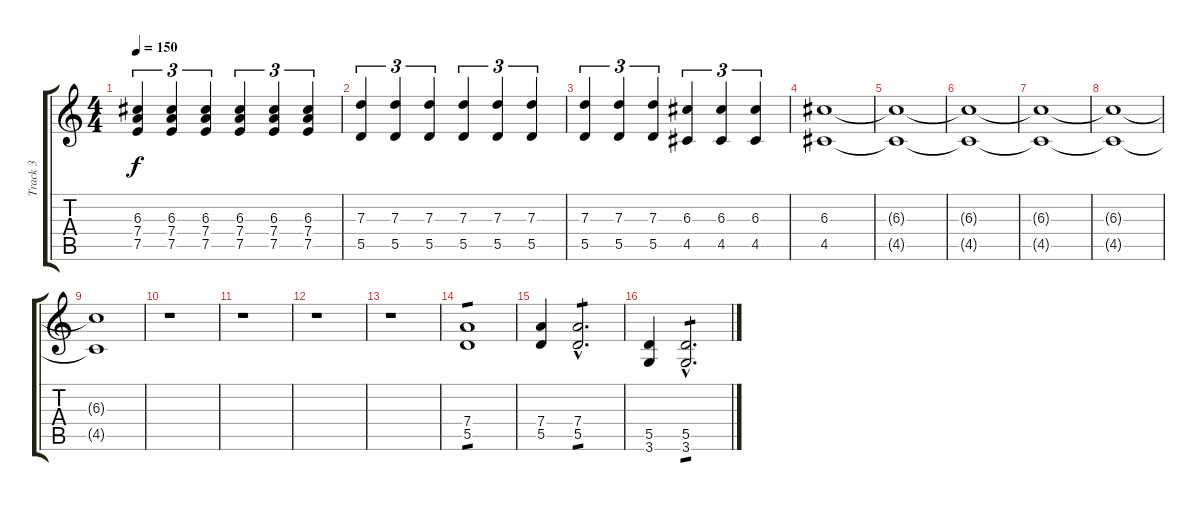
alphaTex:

\track ("Track 3" "Track 3") {instrument distortionguitar}
\staff {score tabs}
\tuning (E4 B3 G3 D3 A2 E2) {hide}
\ts (4 4)
\tempo 150
\clef g2
\ks c
(6.3 7.4 7.5).4{tu (3 2) dy f} (6.3 7.4 7.5).4{tu (3 2)} (6.3 7.4 7.5).4{tu (3 2)} (6.3 7.4 7.5).4{tu (3 2)} (6.3 7.4 7.5).4{tu (3 2)} (6.3 7.4 7.5).4{tu (3 2)} |
(7.3 5.5).4{tu (3 2)} (7.3 5.5).4{tu (3 2)} (7.3 5.5).4{tu (3 2)} (7.3 5.5).4{tu (3 2)} (7.3 5.5).4{tu (3 2)} (7.3 5.5).4{tu (3 2)} |
(7.3 5.5).4{tu (3 2)} (7.3 5.5).4{tu (3 2)} (7.3 5.5).4{tu (3 2)} (6.3 4.5).4{tu (3 2)} (6.3 4.5).4{tu (3 2)} (6.3 4.5).4{tu (3 2)} |
(6.3 4.5).1 |
(6.3{t} 4.5{t}).1 |
(6.3{t} 4.5{t}).1{volume 0} |
(6.3{t} 4.5{t}).1 |
(6.3{t} 4.5{t}).1 |
(6.3{t} 4.5{t}).1 |
r.1 |
r.1 |
r.1 |
r.1 |
(7.4 5.5).1{tp 1 volume 7} |
(7.4 5.5).4 (7.4{hac} 5.5{hac}).2{d tp 1} |
(5.5 3.6).4 (5.5{hac} 3.6{hac}).2{d tp 1}
